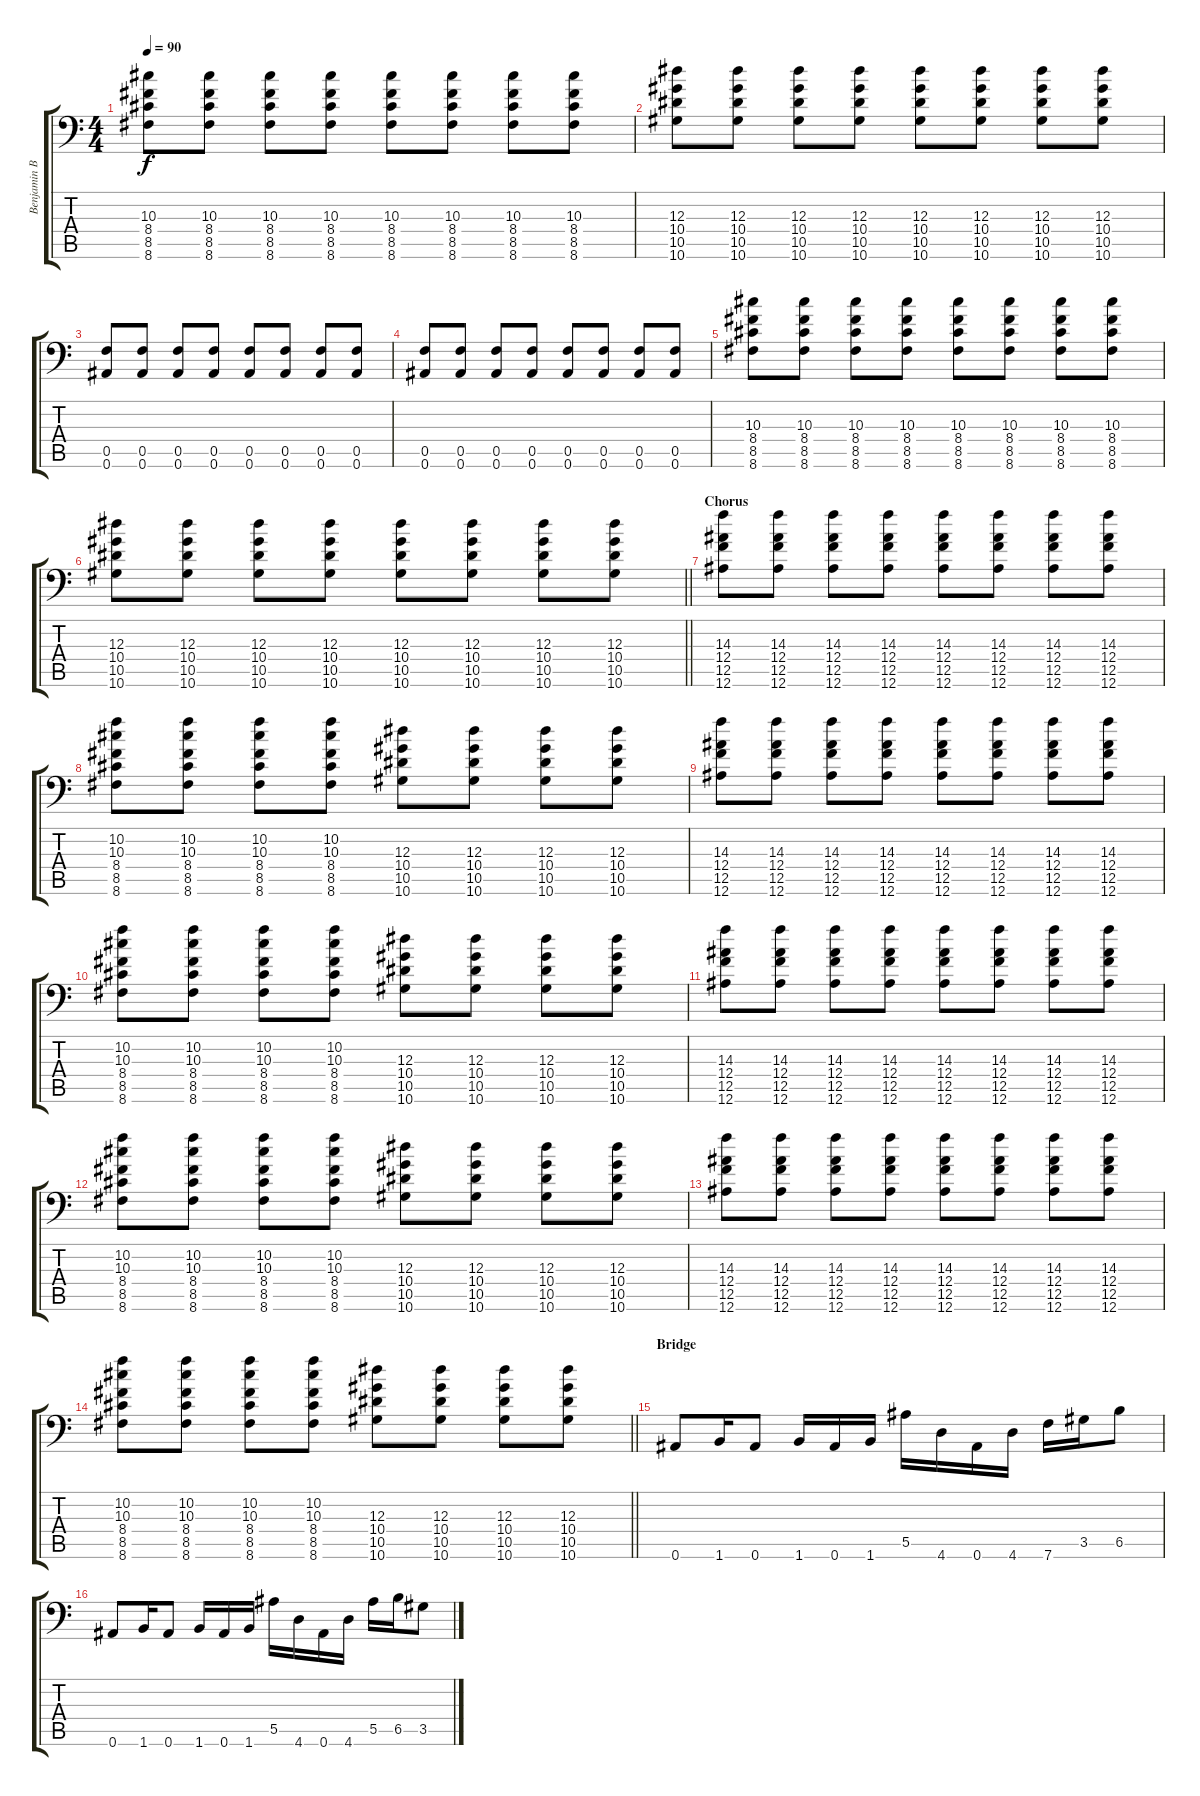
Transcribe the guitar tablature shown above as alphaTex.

\track ("Benjamin Burnley" "Benjamin B") {instrument distortionguitar}
\staff {score tabs}
\tuning (C4 G3 Eb3 Bb2 F2 Bb1) {hide}
\ts (4 4)
\tempo 90
\clef f4
\ks c
(10.3 8.4 8.5 8.6).8{dy f} (10.3 8.4 8.5 8.6).8 (10.3 8.4 8.5 8.6).8 (10.3 8.4 8.5 8.6).8 (10.3 8.4 8.5 8.6).8 (10.3 8.4 8.5 8.6).8 (10.3 8.4 8.5 8.6).8 (10.3 8.4 8.5 8.6).8 |
(12.3 10.4 10.5 10.6).8 (12.3 10.4 10.5 10.6).8 (12.3 10.4 10.5 10.6).8 (12.3 10.4 10.5 10.6).8 (12.3 10.4 10.5 10.6).8 (12.3 10.4 10.5 10.6).8 (12.3 10.4 10.5 10.6).8 (12.3 10.4 10.5 10.6).8 |
(0.5 0.6).8 (0.5 0.6).8 (0.5 0.6).8 (0.5 0.6).8 (0.5 0.6).8 (0.5 0.6).8 (0.5 0.6).8 (0.5 0.6).8 |
(0.5 0.6).8 (0.5 0.6).8 (0.5 0.6).8 (0.5 0.6).8 (0.5 0.6).8 (0.5 0.6).8 (0.5 0.6).8 (0.5 0.6).8 |
(10.3 8.4 8.5 8.6).8 (10.3 8.4 8.5 8.6).8 (10.3 8.4 8.5 8.6).8 (10.3 8.4 8.5 8.6).8 (10.3 8.4 8.5 8.6).8 (10.3 8.4 8.5 8.6).8 (10.3 8.4 8.5 8.6).8 (10.3 8.4 8.5 8.6).8 |
\barLineRight lightlight
(12.3 10.4 10.5 10.6).8 (12.3 10.4 10.5 10.6).8 (12.3 10.4 10.5 10.6).8 (12.3 10.4 10.5 10.6).8 (12.3 10.4 10.5 10.6).8 (12.3 10.4 10.5 10.6).8 (12.3 10.4 10.5 10.6).8 (12.3 10.4 10.5 10.6).8 |
\section ("" "Chorus")
(14.3 12.4 12.5 12.6).8 (14.3 12.4 12.5 12.6).8 (14.3 12.4 12.5 12.6).8 (14.3 12.4 12.5 12.6).8 (14.3 12.4 12.5 12.6).8 (14.3 12.4 12.5 12.6).8 (14.3 12.4 12.5 12.6).8 (14.3 12.4 12.5 12.6).8 |
(10.2 10.3 8.4 8.5 8.6).8 (10.2 10.3 8.4 8.5 8.6).8 (10.2 10.3 8.4 8.5 8.6).8 (10.2 10.3 8.4 8.5 8.6).8 (12.3 10.4 10.5 10.6).8 (12.3 10.4 10.5 10.6).8 (12.3 10.4 10.5 10.6).8 (12.3 10.4 10.5 10.6).8 |
(14.3 12.4 12.5 12.6).8 (14.3 12.4 12.5 12.6).8 (14.3 12.4 12.5 12.6).8 (14.3 12.4 12.5 12.6).8 (14.3 12.4 12.5 12.6).8 (14.3 12.4 12.5 12.6).8 (14.3 12.4 12.5 12.6).8 (14.3 12.4 12.5 12.6).8 |
(10.2 10.3 8.4 8.5 8.6).8 (10.2 10.3 8.4 8.5 8.6).8 (10.2 10.3 8.4 8.5 8.6).8 (10.2 10.3 8.4 8.5 8.6).8 (12.3 10.4 10.5 10.6).8 (12.3 10.4 10.5 10.6).8 (12.3 10.4 10.5 10.6).8 (12.3 10.4 10.5 10.6).8 |
(14.3 12.4 12.5 12.6).8 (14.3 12.4 12.5 12.6).8 (14.3 12.4 12.5 12.6).8 (14.3 12.4 12.5 12.6).8 (14.3 12.4 12.5 12.6).8 (14.3 12.4 12.5 12.6).8 (14.3 12.4 12.5 12.6).8 (14.3 12.4 12.5 12.6).8 |
(10.2 10.3 8.4 8.5 8.6).8 (10.2 10.3 8.4 8.5 8.6).8 (10.2 10.3 8.4 8.5 8.6).8 (10.2 10.3 8.4 8.5 8.6).8 (12.3 10.4 10.5 10.6).8 (12.3 10.4 10.5 10.6).8 (12.3 10.4 10.5 10.6).8 (12.3 10.4 10.5 10.6).8 |
(14.3 12.4 12.5 12.6).8 (14.3 12.4 12.5 12.6).8 (14.3 12.4 12.5 12.6).8 (14.3 12.4 12.5 12.6).8 (14.3 12.4 12.5 12.6).8 (14.3 12.4 12.5 12.6).8 (14.3 12.4 12.5 12.6).8 (14.3 12.4 12.5 12.6).8 |
\barLineRight lightlight
(10.2 10.3 8.4 8.5 8.6).8 (10.2 10.3 8.4 8.5 8.6).8 (10.2 10.3 8.4 8.5 8.6).8 (10.2 10.3 8.4 8.5 8.6).8 (12.3 10.4 10.5 10.6).8 (12.3 10.4 10.5 10.6).8 (12.3 10.4 10.5 10.6).8 (12.3 10.4 10.5 10.6).8 |
\section ("" "Bridge")
0.6.8 1.6.16 0.6.8 1.6.16 0.6.16 1.6.16 5.5.16 4.6.16 0.6.16 4.6.16 7.6.16 3.5.16 6.5.8 |
0.6.8 1.6.16 0.6.8 1.6.16 0.6.16 1.6.16 5.5.16 4.6.16 0.6.16 4.6.16 5.5.16 6.5.16 3.5.8
